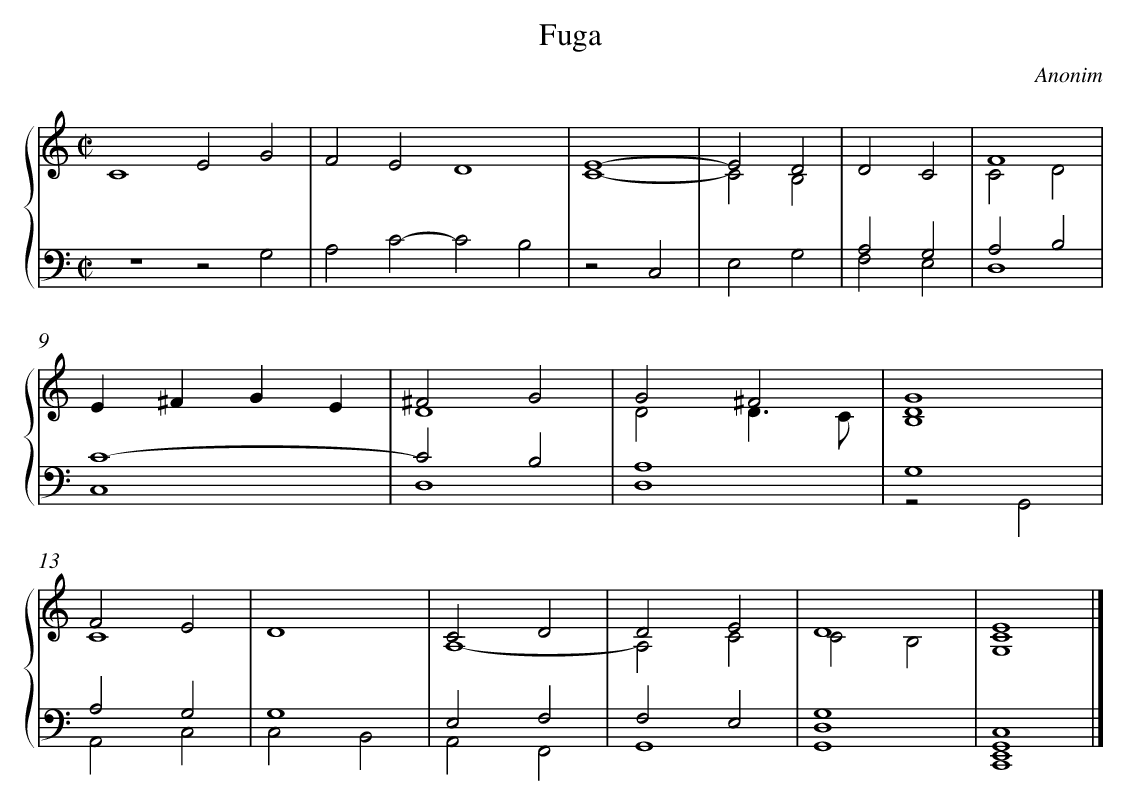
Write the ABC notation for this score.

X:1
T: Fuga
C: Anonim
L: 1/4
M: C|
%%staves {1 2}
V: 1
V: 2 clef=bass
K: C
[V:1] C4 [|]
[V:2] z4 [|]
[V:1] E2G2 |
[V:2] z2G,2 |
[V:1] F2E2 [|]
[V:2] A,2C2- [|]
[V:1] D4 |
[V:2] C2B,2 |
[V:1] E4- & C4- |
[V:2] z2C,2 |
[V:1] E2D2 & C2B,2 |
[V:2] E,2G,2 |
[V:1] D2C2 & x4 |
[V:2] A,2G,2 & F,2E,2 |
[V:1] F4 & C2D2 |
[V:2] A,2B,2 & D,4 |
[V:1] E^FGE |
[V:2] C4- & C,4 |
[V:1] ^F2G2 & D4 |
[V:2] C2B,2 & D,4 |
[V:1] G2^F2 & D2D3/C/ |
[V:2] A,4 & D,4 |
[V:1] G4 & [D4B,4] |
[V:2] G,4 & z2G,,2 |
[V:1] F2E2 & C4 |
[V:2] A,2G,2 & A,,2C,2 |
[V:1] D4 |
[V:2] G,4 & C,2B,,2 |
[V:1] C2D2 & A,4- |
[V:2] E,2F,2 & A,,2F,,2 |
[V:1] D2E2 & A,2C2 |
[V:2] F,2E,2 & G,,4 |
[V:1] D4 & C2B,2 |
[V:2] G,4 & [D,4G,,4] |
[V:1] [E4C4] & G,4 |]
[V:2] C,4 & [G,,4E,,4C,,4] |]
